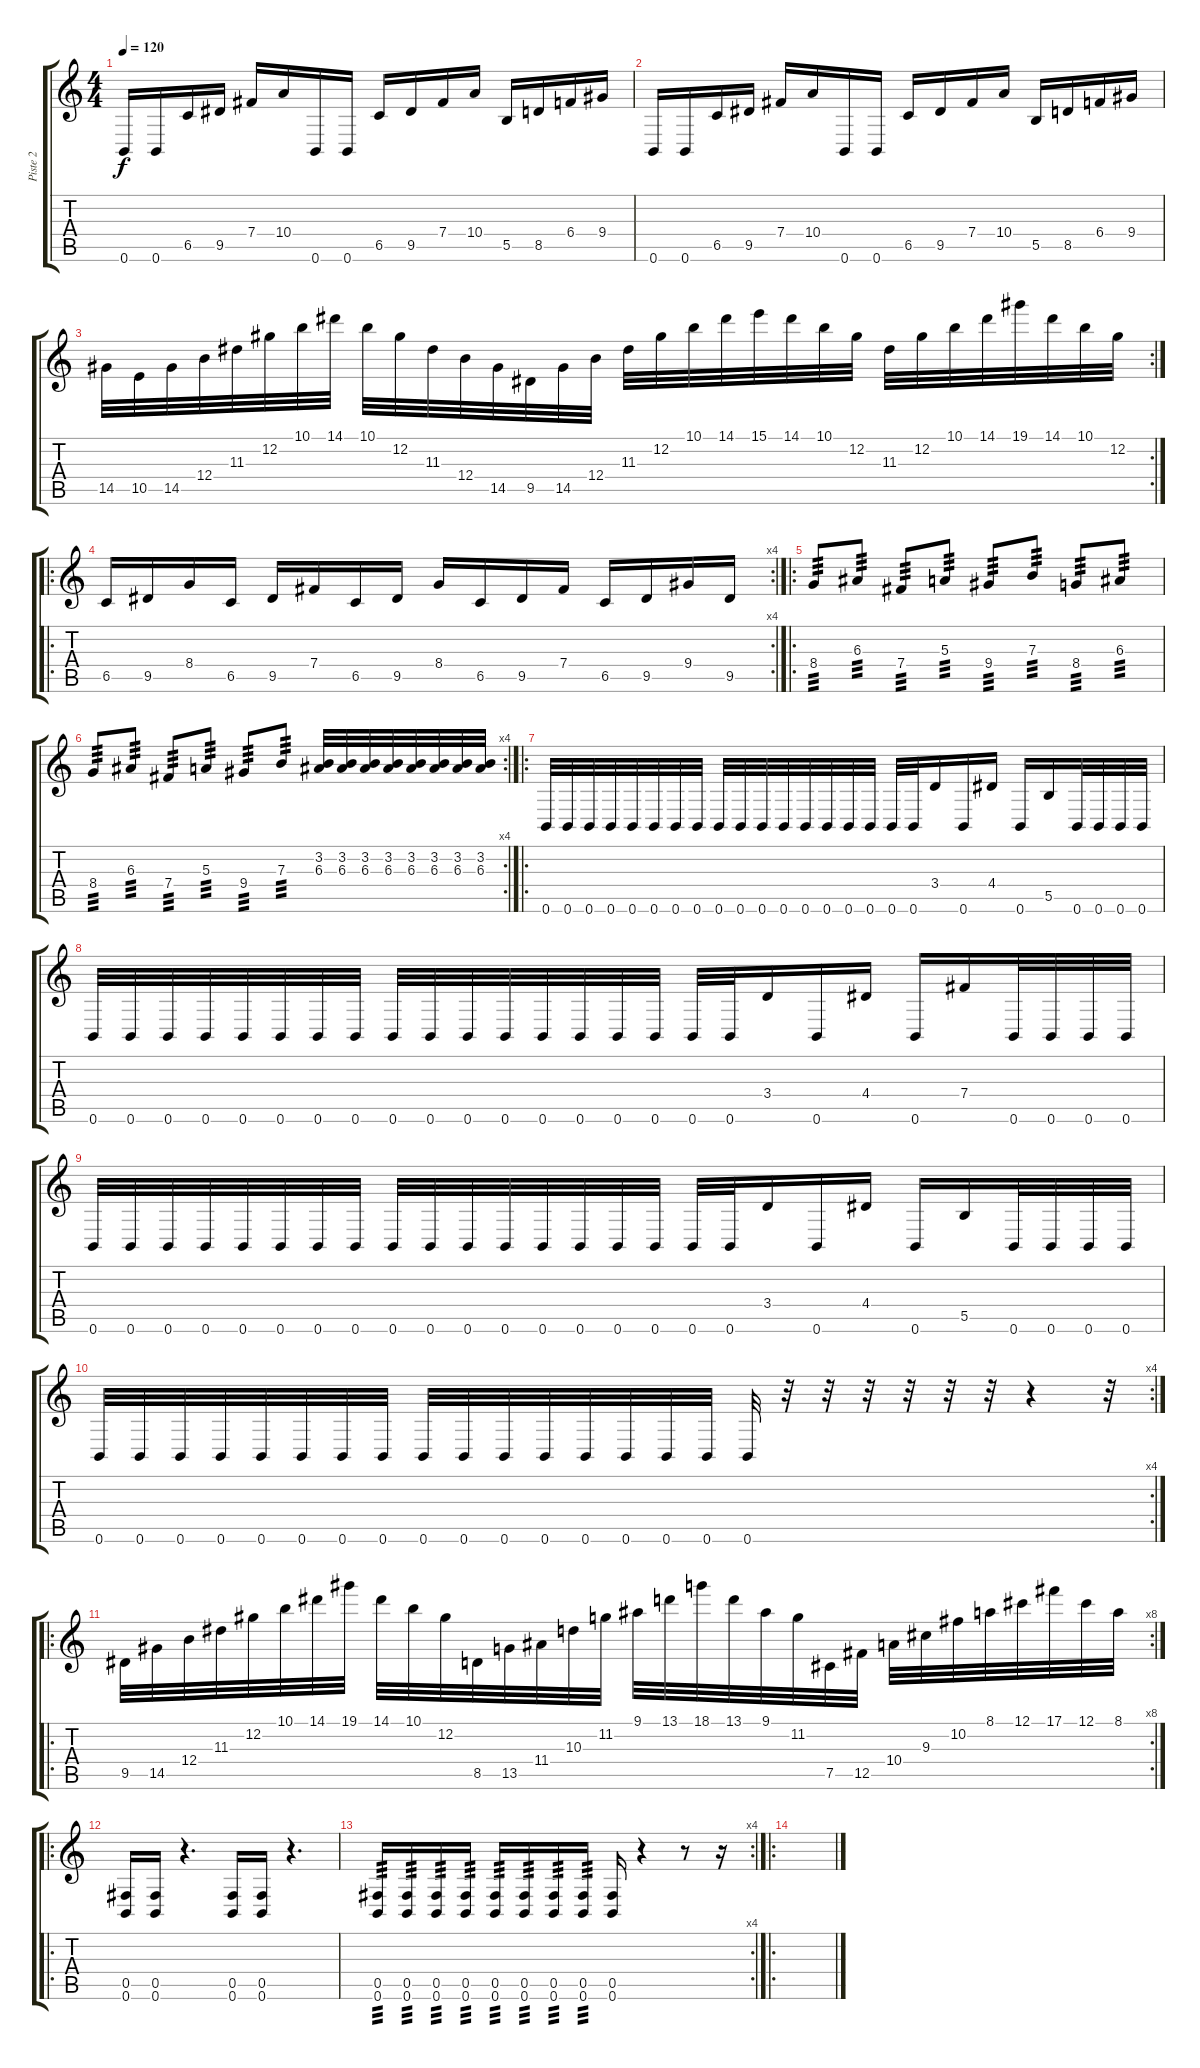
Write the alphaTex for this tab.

\track ("Piste 2" "Piste 2") {instrument distortionguitar}
\staff {score tabs}
\tuning (Db4 Ab3 E3 B2 Gb2 B1) {hide}
\ts (4 4)
\tempo 120
\clef g2
\ks c
0.6.16{dy f} 0.6.16 6.5.16 9.5.16 7.4.16 10.4.16 0.6.16 0.6.16 6.5.16 9.5.16 7.4.16 10.4.16 5.5.16 8.5.16 6.4.16 9.4.16 |
0.6.16 0.6.16 6.5.16 9.5.16 7.4.16 10.4.16 0.6.16 0.6.16 6.5.16 9.5.16 7.4.16 10.4.16 5.5.16 8.5.16 6.4.16 9.4.16 |
\rc 2
14.5.32 10.5.32 14.5.32 12.4.32 11.3.32 12.2.32 10.1.32 14.1.32 10.1.32 12.2.32 11.3.32 12.4.32 14.5.32 9.5.32 14.5.32 12.4.32 11.3.32 12.2.32 10.1.32 14.1.32 15.1.32 14.1.32 10.1.32 12.2.32 11.3.32 12.2.32 10.1.32 14.1.32 19.1.32 14.1.32 10.1.32 12.2.32 |
\ro
\rc 4
6.5.16 9.5.16 8.4.16 6.5.16 9.5.16 7.4.16 6.5.16 9.5.16 8.4.16 6.5.16 9.5.16 7.4.16 6.5.16 9.5.16 9.4.16 9.5.16 |
\ro
8.4.8{tp 3} 6.3.8{tp 3} 7.4.8{tp 3} 5.3.8{tp 3} 9.4.8{tp 3} 7.3.8{tp 3} 8.4.8{tp 3} 6.3.8{tp 3} |
\rc 4
8.4.8{tp 3} 6.3.8{tp 3} 7.4.8{tp 3} 5.3.8{tp 3} 9.4.8{tp 3} 7.3.8{tp 3} (3.2 6.3).32 (3.2 6.3).32 (3.2 6.3).32 (3.2 6.3).32 (3.2 6.3).32 (3.2 6.3).32 (3.2 6.3).32 (3.2 6.3).32 |
\ro
0.6.32 0.6.32 0.6.32 0.6.32 0.6.32 0.6.32 0.6.32 0.6.32 0.6.32 0.6.32 0.6.32 0.6.32 0.6.32 0.6.32 0.6.32 0.6.32 0.6.32 0.6.32 3.4.16 0.6.16 4.4.16 0.6.16 5.5.16 0.6.32 0.6.32 0.6.32 0.6.32 |
0.6.32 0.6.32 0.6.32 0.6.32 0.6.32 0.6.32 0.6.32 0.6.32 0.6.32 0.6.32 0.6.32 0.6.32 0.6.32 0.6.32 0.6.32 0.6.32 0.6.32 0.6.32 3.4.16 0.6.16 4.4.16 0.6.16 7.4.16 0.6.32 0.6.32 0.6.32 0.6.32 |
0.6.32 0.6.32 0.6.32 0.6.32 0.6.32 0.6.32 0.6.32 0.6.32 0.6.32 0.6.32 0.6.32 0.6.32 0.6.32 0.6.32 0.6.32 0.6.32 0.6.32 0.6.32 3.4.16 0.6.16 4.4.16 0.6.16 5.5.16 0.6.32 0.6.32 0.6.32 0.6.32 |
\rc 4
0.6.32 0.6.32 0.6.32 0.6.32 0.6.32 0.6.32 0.6.32 0.6.32 0.6.32 0.6.32 0.6.32 0.6.32 0.6.32 0.6.32 0.6.32 0.6.32 0.6.32 r.32 r.32 r.32 r.32 r.32 r.32 r.4 r.32 |
\ro
\rc 8
9.5.32 14.5.32 12.4.32 11.3.32 12.2.32 10.1.32 14.1.32 19.1.32 14.1.32 10.1.32 12.2.32 8.5.32 13.5.32 11.4.32 10.3.32 11.2.32 9.1.32 13.1.32 18.1.32 13.1.32 9.1.32 11.2.32 7.5.32 12.5.32 10.4.32 9.3.32 10.2.32 8.1.32 12.1.32 17.1.32 12.1.32 8.1.32 |
\ro
(0.5 0.6).16 (0.5 0.6).16 r.4{d} (0.5 0.6).16 (0.5 0.6).16 r.4{d} |
\rc 4
(0.5 0.6).16{tp 3} (0.5 0.6).16{tp 3} (0.5 0.6).16{tp 3} (0.5 0.6).16{tp 3} (0.5 0.6).16{tp 3} (0.5 0.6).16{tp 3} (0.5 0.6).16{tp 3} (0.5 0.6).16{tp 3} (0.5 0.6).16 r.4 r.8 r.16 |
\ro
